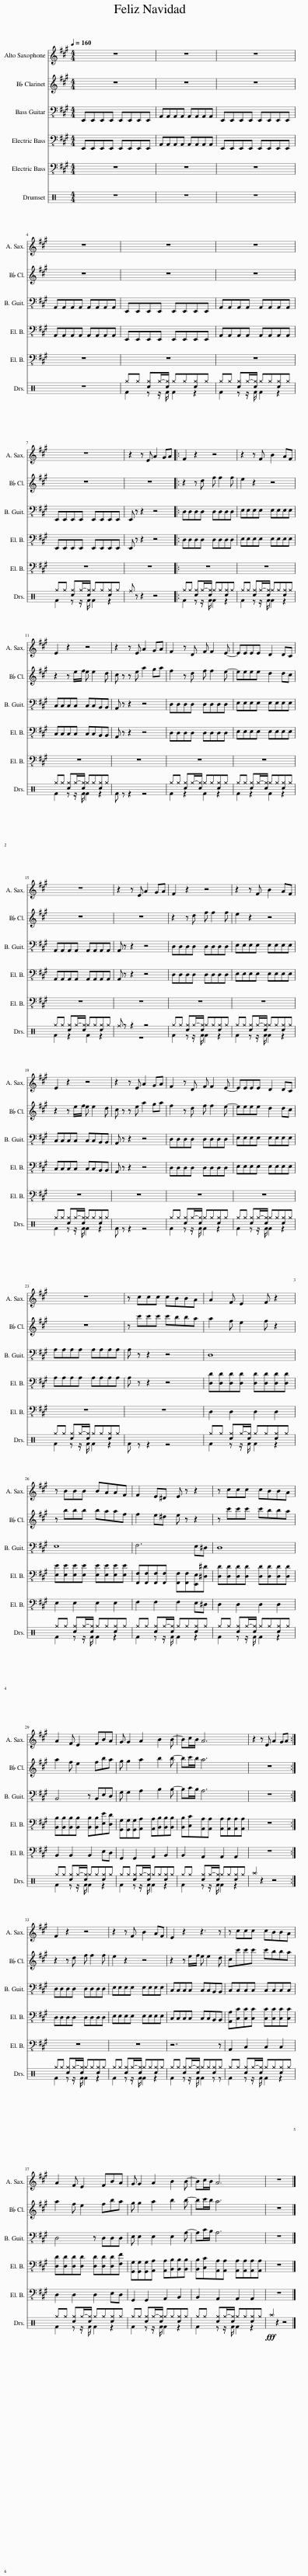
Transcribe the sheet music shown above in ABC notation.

X:1
%%score 1 2 3 4 5 ( 6 7 )
L:1/8
Q:1/4=160
M:4/4
I:linebreak $
K:A
V:1 treble transpose=-9
V:2 treble transpose=-2
V:3 bass-8
V:4 bass-8
V:5 bass-8
V:6 perc
K:none
V:7 perc
K:none
V:1
[K:A] z8 | z8 | z8 |$ z8 | z8 | %5
 z8 |$ z8 | z2 z c f2 ^ef |: ^d2 z2 z4 | z2 z ^d g2 fd |$ %10
 c2 z2 z4 | z2 z c f2 ^ef | ^d2 z B d d2 c- | cccc B2 B^A |$ z8 | %15
 z2 z c f2 ^ef | ^d2 z2 z4 | z2 z ^d g2 fd |$ c2 z2 z4 | z2 z c f2 ^ef | %20
 ^d2 z B d d2 c- | cccc B2 B^A |$ z8 | z ^aaa aggf | f2 ^d c2 d z2 |$ %25
 z ggg gff^d | ^d2 c^B c z z2 | z ^aaa aggf |$ f2 ^d c2 dgf | ^e e2 f2 g2 g- | %30
 g^a/g/ f6 | z2 z c f2 ^ef :|$ ^d2 z2 z4 | z2 z ^d g2 fd | c2 z2 z3 z |$ %35
 z ^aaa aggf | f2 ^d c2 dgf | ^e e2 f2 g2 g- |$ g^a/g/ f6 | z8 |] %40
V:2
[K:A] z8 | z8 | z8 |$ z8 | z8 | %5
 z8 |$ z8 | z8 |: z2 z e g g2 g | f2 z2 z4 |$ %10
 z2 z f/g/ f f2 e | ^d z z f b2 ^ab | g2 z e g g2 f- | ffff e2 e^d |$ z8 | %15
 z8 | z2 z e g g2 g | f2 z2 z4 |$ z2 z f/g/ f f2 e | ^d z z f b2 ^ab | %20
 g2 z e g g2 f- | ffff e2 e^d |$ z8 | z ^d'd'd' d'c'c'b | b2 g f2 g z2 |$ %25
 z c'c'c' c'bbg | g2 f^e f z z2 | z ^d'd'd' d'c'c'b |$ b2 g f2 gc'b | ^a a2 b2 c'2 c'- | %30
 c'^d'/c'/ b6 | z8 :|$ z2 z e g g2 g | f2 z2 z4 | z2 z f/g/ f f2 e |$ %35
 ^d^d'd'd' d'c'c'b | b2 g f2 gc'b | ^a a2 b2 c'2 c'- |$ c'^d'/c'/ b6 | z8 |] %40
V:3
 E,,E,,E,,E,, E,,E,,E,,E,, | A,,A,,A,,A,, A,,A,,A,,A,, | E,,E,,E,,E,, E,,E,,E,,E,, |$ A,,A,,A,,A,, A,,A,,A,,A,, | E,,E,,E,,E,, E,,E,,E,,E,, | %5
 A,,A,,A,,A,, A,,A,,A,,A,, |$ E,,E,,E,,E,, E,,E,,E,,E,, | E,, z z2 z4 |: D,D,D,D, D,D,D,D, | E,E,E,E, E,E,E,E, |$ %10
 C,C,C,C, C,C,B,,B,, | A,, z z2 z4 | D,D,D,D, D,D,D,D, | E,E,E,E, E,E,E,E, |$ A,,A,,A,,A,, A,,A,,A,,A,, | %15
 A,, z z2 z4 | D,D,D,D, D,D,D,D, | E,E,E,E, E,E,E,E, |$ C,C,C,C, C,C,B,,B,, | A,, z z2 z4 | %20
 D,D,D,D, D,D,D,D, | E,E,E,E, E,E,E,E, |$ A,A,A,A, A,A,A,A, | A, z z2 z4 | D,8 |$ %25
 E,8 | F,6 E,^D, | D,8 |$ B,,4 z B,,E,D, | G, G,2 A,2 B,2 B,- | %30
 B,C/B,/ A,6 | z8 :|$ D,D,D,D, D,D,D,D, | E,E,E,E, E,E,E,E, | C,C,C,C, C,C,B,,B,, |$ %35
 C,C,C,C, C,C,C,C, | D,4 z D,D,D, | E, E,2 E,2 E,2 A,- |$ A,C/B,/ A,6 | z8 |] %40
V:4
 E,,E,,E,,E,, E,,E,,E,,E,, | A,,A,,A,,A,, A,,A,,A,,A,, | E,,E,,E,,E,, E,,E,,E,,E,, |$ A,,A,,A,,A,, A,,A,,A,,A,, | E,,E,,E,,E,, E,,E,,E,,E,, | %5
 A,,A,,A,,A,, A,,A,,A,,A,, |$ E,,E,,E,,E,, E,,E,,E,,E,, | E,, z z2 z4 |: D,D,D,D, D,D,D,D, | E,E,E,E, E,E,E,E, |$ %10
 C,C,C,C, C,C,B,,B,, | A,, z z2 z4 | D,D,D,D, D,D,D,D, | E,E,E,E, E,E,E,E, |$ A,,A,,A,,A,, A,,A,,A,,A,, | %15
 A,, z z2 z4 | D,D,D,D, D,D,D,D, | E,E,E,E, E,E,E,E, |$ C,C,C,C, C,C,B,,B,, | A,, z z2 z4 | %20
 D,D,D,D, D,D,D,D, | E,E,E,E, E,E,E,E, |$ A,A,A,A, A,A,A,A, | A, z z2 z4 | [D,D][D,D][D,D][D,D] [D,D][D,D][D,D][D,D] |$ %25
 [E,E][E,E][E,E][E,E] [E,E][E,E][E,E][E,E] | [F,,F,][F,,F,][F,,F,][F,,F,] [F,,F,][F,,F,][E,,E,][^D,^D] | [D,D][D,D][D,D][D,D] [D,D][D,D][D,D][D,D] |$ [B,,B,][B,,B,][B,,B,][B,,B,] [B,,B,][B,,B,][E,E][D,D] | [G,,G,][G,,G,][G,,G,][A,,A,] [A,,A,][B,,B,][B,,B,][B,,B,] | %30
 [B,,B,][C,C][A,,A,][A,,A,] [A,,A,][A,,A,][A,,A,][A,,A,] | z8 :|$ D,D,D,D, D,D,D,D, | E,E,E,E, E,E,E,E, | C,C,C,C, C,C,B,,B,, |$ %35
 [A,,A,][C,C][C,C][C,C] [C,C][C,C][C,C][C,C] | [D,D][D,D][D,D][D,D] [D,D][D,D][D,D][F,F] | [G,,G,][G,,G,][G,,G,][A,,A,] [A,,A,][B,,B,][B,,B,][B,,B,] |$ [B,,B,][C,C][A,,A,][A,,A,] [A,,A,][A,,A,][A,,A,][A,,A,] | z8 |] %40
V:5
 z8 | z8 | z8 |$ z8 | z8 | %5
 z8 |$ z8 | z8 |: z8 | z8 |$ %10
 z8 | z8 | z8 | z8 |$ z8 | %15
 z8 | z8 | z8 |$ z8 | z8 | %20
 z8 | z8 |$ z8 | z8 | D,2 D,2 D,2 D,2 |$ %25
 E,2 E,2 E,2 E,2 | F,2 F,2 F,2 E,^D, | D,2 D,2 D,2 D,2 |$ B,,2 B,,2 B,,2 E,D, | G,,2 G,,2 A,,2 B,,2 | %30
 B,,2 A,,2 A,,2 A,,2 | z8 :|$ z8 | z8 | z7 z |$ %35
 A,,2 C,2 C,2 C,2 | D,2 D,2 D,2 E,D, | G,,2 G,,2 A,,2 B,,2 |$ B,,2 A,,2 A,,2 A,,2 | z8 |] %40
V:6
[K:C] z8 | z8 | z8 |$ z8 | ^g^g [c^g]^g/-[c^g]/ ^g^g[c^g]^g | %5
 ^g^g [c^g]^g/-[c^g]/ ^g^g[c^g]^g |$ ^g^g [c^g]^g/-[c^g]/ ^g^g[c^g]^g | ^f z z2 z4 |: ^g^g [c^g]^g/-[c^g]/ ^g^g[c^g]^g | ^g^g [c^g]^g/-[c^g]/ ^g^g[c^g]^g |$ %10
 ^g^g [c^g]^g/-[c^g]/ ^g^g[c^g]^g | x8 | ^g^g [c^g]^g/-[c^g]/ ^g^g[c^g]^g | ^g^g [c^g]^g/-[c^g]/ ^g^g[c^g]^g |$ ^g^g [c^g]^g/-[c^g]/ ^g^g[c^g]^g | %15
 ^f z z2 z4 | ^g^g [c^g]^g/-[c^g]/ ^g^g[c^g]^g | ^g^g [c^g]^g/-[c^g]/ ^g^g[c^g]^g |$ ^g^g [c^g]^g/-[c^g]/ ^g^g[c^g]^g | x8 | %20
 ^g^g [c^g]^g/-[c^g]/ ^g^g[c^g]^g | ^g^g [c^g]^g/-[c^g]/ ^g^g[c^g]^g |$ ^g^g [c^g]^g/-[c^g]/ ^g^g[c^g]^g | x8 | ^g^g [c^g]^g/-[c^g]/ ^g^g[c^g]^g |$ %25
 ^g^g [c^g]^g/-[c^g]/ ^g^g[c^g]^g | ^g^g [c^g]^g/-[c^g]/ ^g^g[c^g]^g | ^g^g [c^g]^g/-[c^g]/ ^g^g[c^g]^g |$ ^g^g [c^g]^g/-[c^g]/ ^g^g[c^g]^g | ^g^g [c^g]^g/-[c^g]/ ^g^g[c^g]^g | %30
 ^g^g [c^g]^g/-[c^g]/ ^g^g[c^g]^g | ^a2 z2 z4 :|$ ^g^g [c^g]^g/-[c^g]/ ^g^g[c^g]^g | ^g^g [c^g]^g/-[c^g]/ ^g^g[c^g]^g | ^g^g [c^g]^g/-[c^g]/ ^g^g[c^g]^g |$ %35
 ^g^g [c^g]^g/-[c^g]/ ^g^g[c^g]^g | ^g^g [c^g]^g/-[c^g]/ ^g^g[c^g]^g | ^g^g [c^g]^g/-[c^g]/ ^g^g[c^g]^g |$ ^g^g [c^g]^g/-[c^g]/ ^g^g[c^g]^g |!fff! ^a2 z2 z4 |] %40
V:7
[K:C] x8 | x8 | x8 |$ x8 | F2 z z/ F/ F2 z2 | %5
 F2 z z/ F/ F2 z2 |$ F2 z z/ F/ F2 z2 | x8 |: F2 z z/ F/ F2 z2 | F2 z z/ F/ F2 z2 |$ %10
 F2 z z/ F/ F2 z2 | F z z2 z4 | F2 z2 F2 z2 | F2 z2 F2 z2 |$ F2 z2 F2 z2 | %15
 z8 | F2 z z/ F/ F2 z2 | F2 z z/ F/ F2 z2 |$ F2 z z/ F/ F2 z2 | F z z2 z4 | %20
 F2 z z/ F/ F2 z2 | F2 z z/ F/ F2 z2 |$ F2 z z/ F/ F2 z2 | F z z2 z4 | F2 z z/ F/ F2 z2 |$ %25
 F2 z z/ F/ F2 z2 | F2 z z/ F/ F2 z2 | F2 z z/ F/ F2 z2 |$ F2 z z/ F/ F2 z2 | F2 z z/ F/ F2 z2 | %30
 F2 z z/ F/ F2 z2 | x8 :|$ F2 z z/ F/ F2 z2 | F2 z z/ F/ F2 z2 | F2 z z/ F/ F2 z z |$ %35
 F2 z z/ F/ F2 z2 | F2 z z/ F/ F2 z2 | F2 z z/ F/ F2 z2 |$ F2 z z/ F/ F2 z2 | x8 |] %40
